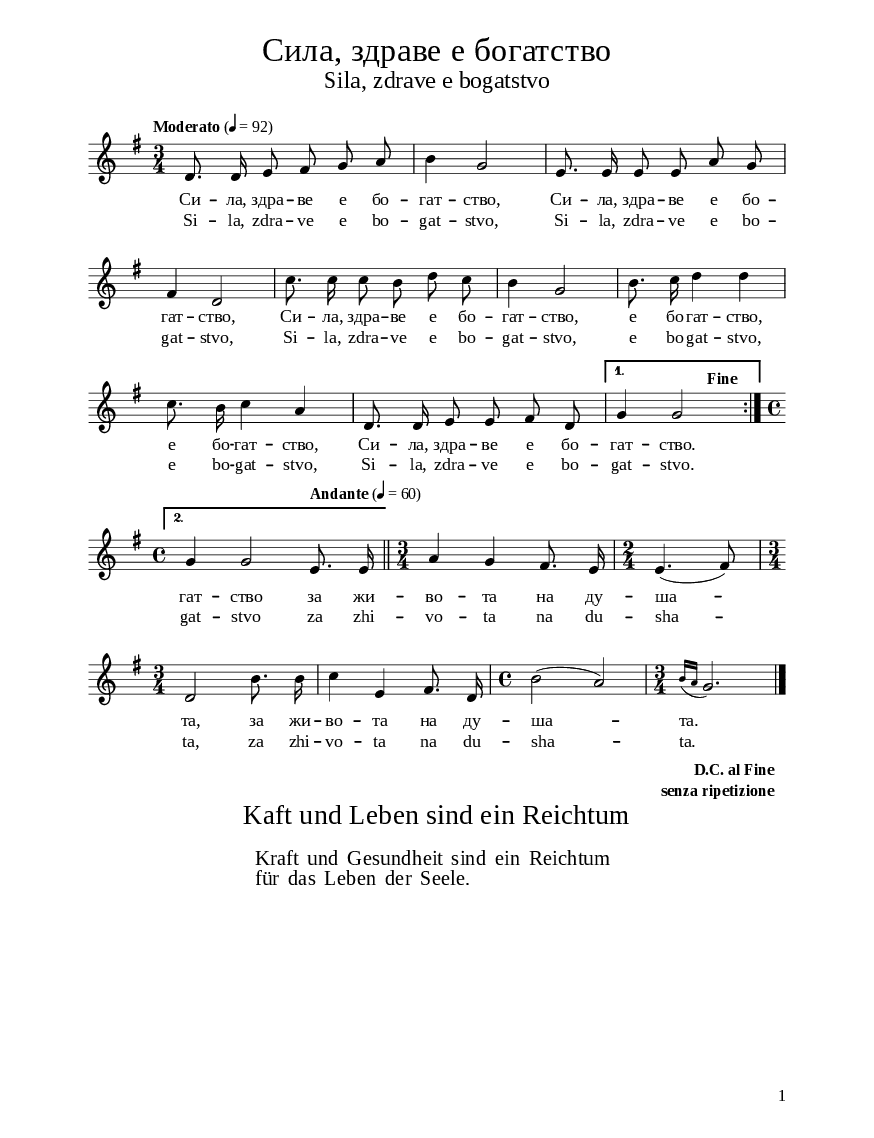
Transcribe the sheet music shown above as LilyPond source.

\version "2.24.1"

% include paper part and global functions
\include "include/globals.ily"

\bookpart {
  \label #'ref112_1
  \tocItem \markup "Сила, здраве е богатство – Sila, zdrave e bogatstvo"
  \include "include/bookpart-paper.ily"
  \score {
    \include "include/score-layout.ily"


   \new Voice \relative c' {
      \clef treble
      \key g \major
      \time 3/4
      \tempoFunc "Moderato" 4 "92"
      \autoBeamOff

      \repeat volta 2 {
        d8. d16 e8 fis8 g8 a8 | b4 g2 | e8. e16 e8 e8 a8 g8 | \break



        fis4 d2 |  c'8. c16 c8 b8 d8 c8 | b4 g2 | b8. c16 d4 d4 | \break

        c8. b16 c4 a4 |    d,8. d16 e8 e8 fis8 d8
      } \alternative {
        { | g4 \tempo "         Fine" g2 | \break }
        { \time 4/4 g4 g2 

        \override Score.MetronomeMark.outside-staff-priority = #599
        %\override Score.MetronomeMark.X-extent=#'(-4.5 . 0)
        \tempoFunc "Andante" 4 "60"
        
        e8. e16 }
      }

      \bar "||" \time 3/4  a4 g4 fis8. e16 


      \time 2/4  e4. ( fis8 ) \break

      | \time 3/4  d2 b'8. b16 | c4 e,4 fis8. d16 | \time 4/4  b'2 ( a2 ) |
      \time 3/4  |
      \grace { b16 [( a16] } g2.) \bar "|."


    }



    \addlyrics {
      Си -- ла,
      здра -- ве е бо -- гат -- ство, Си -- ла, здра --
      ве е бо -- гат -- ство, Си -- ла, здра -- ве е
      бо -- гат -- ство, е бо -- гат -- ство, е бо --
      гат -- ство, Си -- ла, здра -- ве е бо -- гат --
      ство. гат -- ство за жи -- во -- та на ду -- ша
      -- та, за жи -- во -- та на ду -- ша -- та.
    }

    \addlyrics {
      Si -- la,
      zdra -- ve e bo -- gat -- stvo, Si -- la, zdra --
      ve e bo -- gat -- stvo, Si -- la, zdra -- ve e
      bo -- gat -- stvo, e bo -- gat -- stvo, e bo --
      gat -- stvo, Si -- la, zdra -- ve e bo -- gat --
      stvo. gat -- stvo za zhi -- vo -- ta na du -- sha
      -- ta, za zhi -- vo -- ta na du -- sha -- ta.
    }

    \header {
      title = \titleFunc "Сила, здраве е богатство" "Sila, zdrave e bogatstvo"
    }

    \midi{}

  } % score

  \markup \dc-two "D.C. al Fine" "senza ripetizione"
  

  % include foreign translation(s) of the song

  %\pageBreak
  \version "2.24.0"

\markup \fill-line { \fontsize #deTitleFontSize "Kaft und Leben sind ein Reichtum" }
\markup \null
\markup \null
\markup \fontsize #deCoupletFontSize {
  \hspace #16
  \override #`(baseline-skip . ,deCoupletBaselineSkip)

  \column {
      \line {  Kraft und Gesundheit sind ein Reichtum}
             \line { für das Leben der Seele. }



    }


}


} % bookpart
